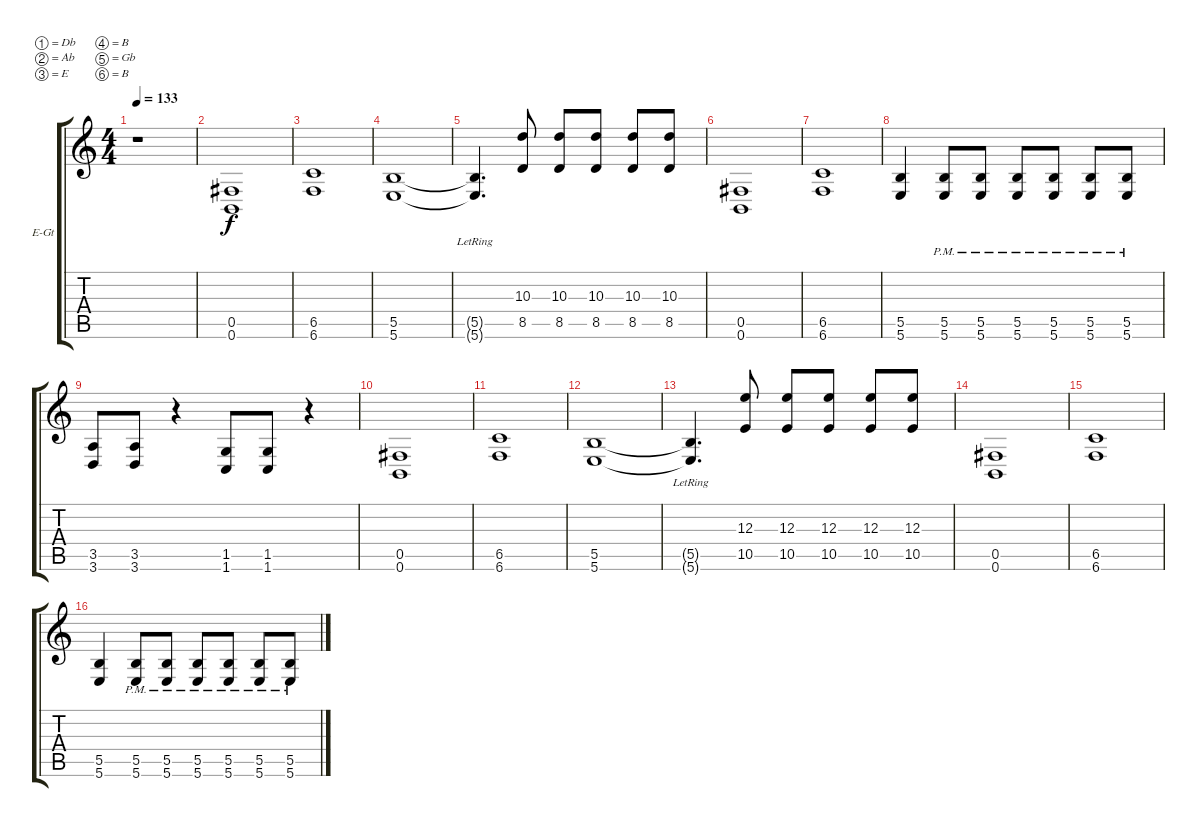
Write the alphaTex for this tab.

\defaultSystemsLayout 4
\bracketExtendMode groupsimilarinstruments
\firstSystemTrackNameOrientation horizontal
\otherSystemsTrackNameOrientation horizontal
\track ("Left Guitar" "E-Gt") {instrument distortionguitar}
\staff {score tabs}
\tuning (Db4 Ab3 E3 B2 Gb2 B1)
\ts (4 4)
\tempo 133
\clef g2
\ks c
r.1{dy f instrument distortionguitar} |
(0.6 0.5).1 |
(6.5 6.6).1 |
(5.5 5.6).1 |
(5.5{lr t} 5.6{lr t}).4{d} (10.3 8.5).8 (10.3 8.5).8 (10.3 8.5).8 (10.3 8.5).8 (10.3 8.5).8 |
(0.6 0.5).1 |
(6.5 6.6).1 |
(5.5 5.6).4 (5.5{pm} 5.6{pm}).8 (5.5{pm} 5.6{pm}).8 (5.5{pm} 5.6{pm}).8 (5.5{pm} 5.6{pm}).8 (5.5{pm} 5.6{pm}).8 (5.5{pm} 5.6{pm}).8 |
(3.5 3.6).8 (3.5 3.6).8 r.4 (1.5 1.6).8 (1.5 1.6).8 r.4 |
(0.6 0.5).1 |
(6.5 6.6).1 |
(5.5 5.6).1 |
(5.5{lr t} 5.6{lr t}).4{d} (12.3 10.5).8 (12.3 10.5).8 (12.3 10.5).8 (12.3 10.5).8 (12.3 10.5).8 |
(0.6 0.5).1 |
(6.5 6.6).1 |
(5.5 5.6).4 (5.5{pm} 5.6{pm}).8 (5.5{pm} 5.6{pm}).8 (5.5{pm} 5.6{pm}).8 (5.5{pm} 5.6{pm}).8 (5.5{pm} 5.6{pm}).8 (5.5{pm} 5.6{pm}).8
